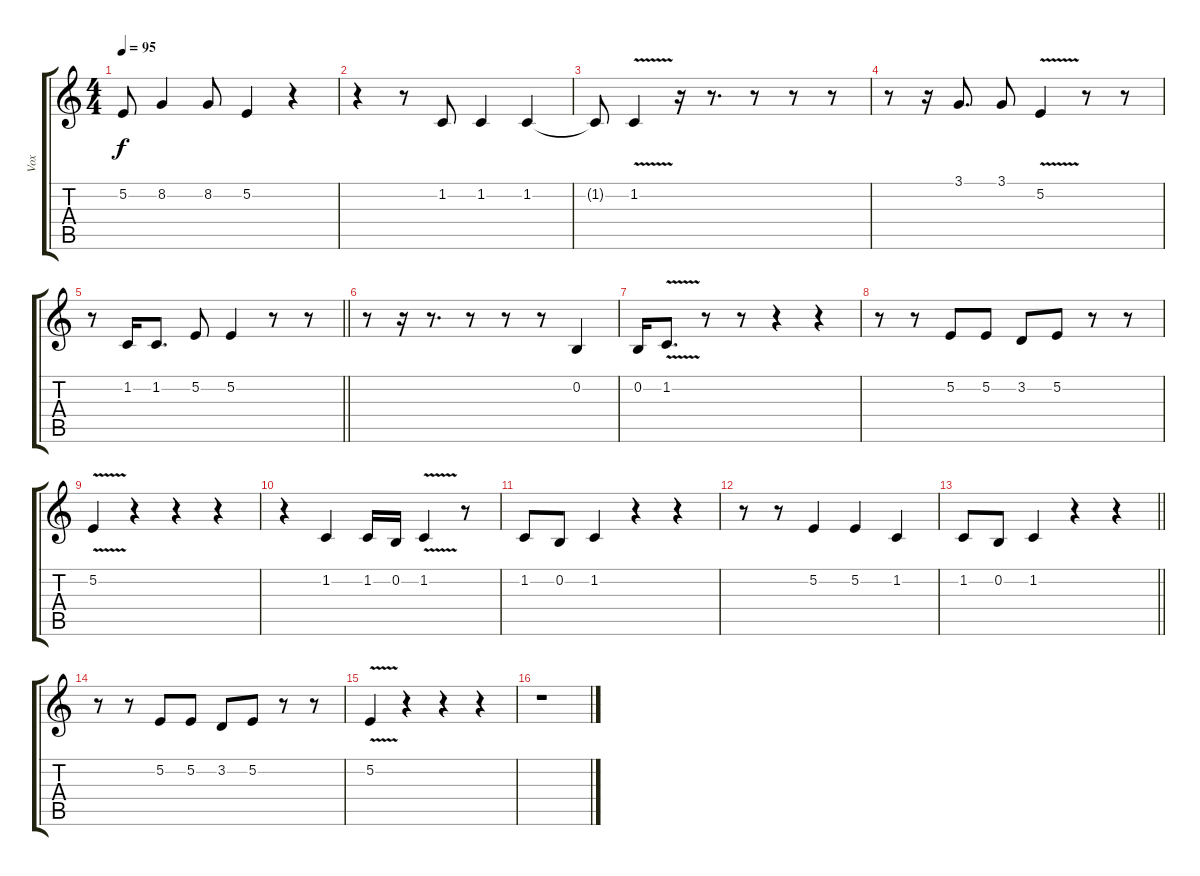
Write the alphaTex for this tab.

\track ("Vox" "Vox") {instrument flute}
\staff {score tabs}
\tuning (E4 B3 G3 D3 A2 E2) {hide}
\ts (4 4)
\tempo 95
\clef g2
\ks c
5.2.8{dy f} 8.2.4 8.2.8 5.2.4 r.4 |
r.4 r.8 1.2.8 1.2.4 1.2.4 |
1.2{t}.8 1.2{v}.4 r.16 r.8{d} r.8 r.8 r.8 |
r.8 r.16 3.1.8{d} 3.1.8 5.2{v}.4 r.8 r.8 |
\barLineRight lightlight
r.8 1.2.16 1.2.8{d} 5.2.8 5.2.4 r.8 r.8 |
r.8 r.16 r.8{d} r.8 r.8 r.8 0.2.4 |
0.2.16 1.2{v}.8{d} r.8 r.8 r.4 r.4 |
r.8 r.8 5.2.8 5.2.8 3.2.8 5.2.8 r.8 r.8 |
5.2{v}.4 r.4 r.4 r.4 |
r.4 1.2.4 1.2.16 0.2.16 1.2{v}.4 r.8 |
1.2.8 0.2.8 1.2.4 r.4 r.4 |
r.8 r.8 5.2.4 5.2.4 1.2.4 |
\barLineRight lightlight
1.2.8 0.2.8 1.2.4 r.4 r.4 |
r.8 r.8 5.2.8 5.2.8 3.2.8 5.2.8 r.8 r.8 |
5.2{v}.4 r.4 r.4 r.4 |
r.1
